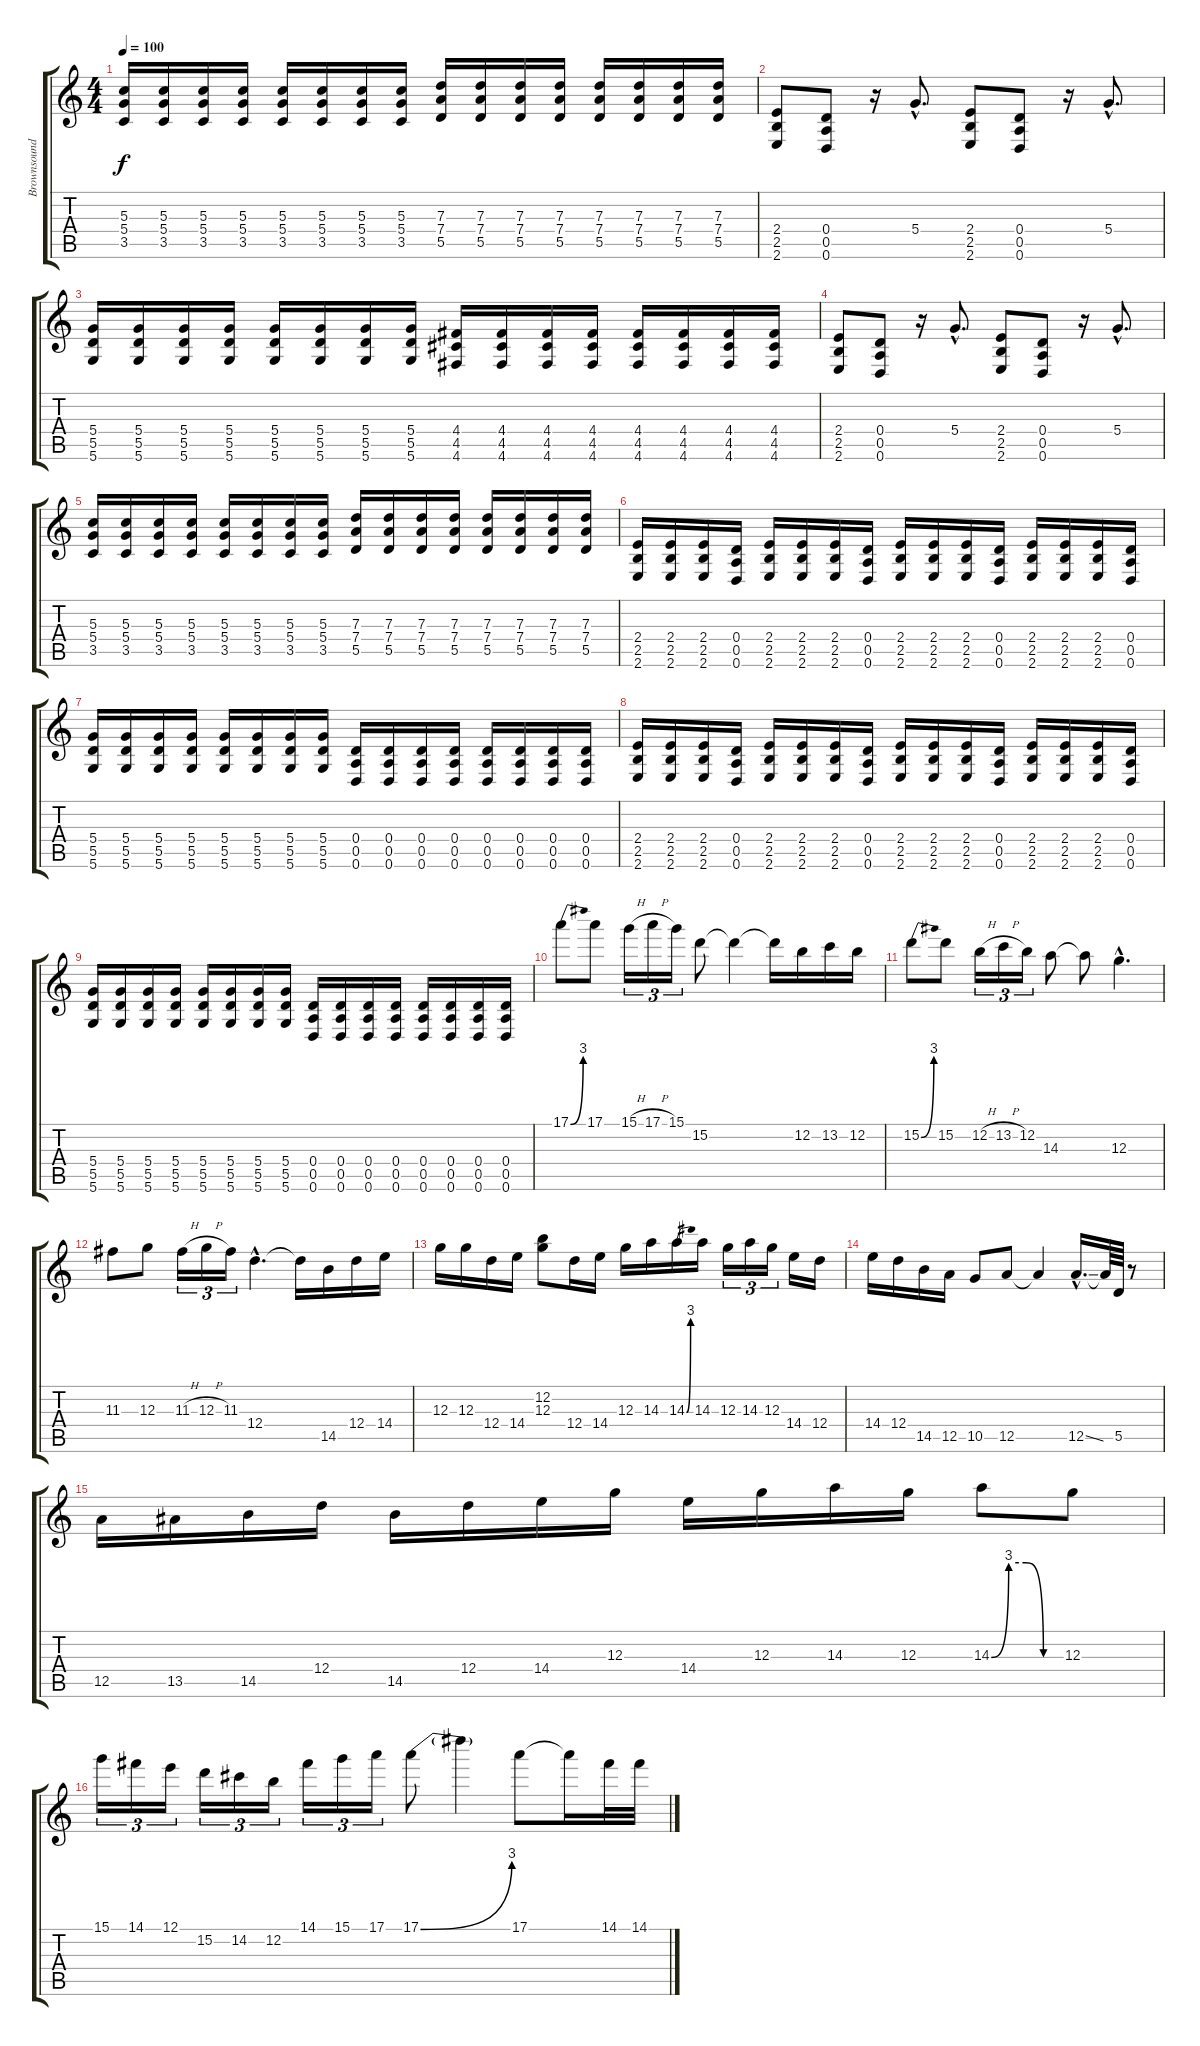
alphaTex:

\track ("Brownsound" "Brownsound") {instrument distortionguitar}
\staff {score tabs}
\tuning (E4 B3 G3 D3 A2 D2) {hide}
\ts (4 4)
\tempo 100
\clef g2
\ks c
(5.3 5.4 3.5).16{dy f} (5.3 5.4 3.5).16 (5.3 5.4 3.5).16 (5.3 5.4 3.5).16 (5.3 5.4 3.5).16 (5.3 5.4 3.5).16 (5.3 5.4 3.5).16 (5.3 5.4 3.5).16 (7.3 7.4 5.5).16 (7.3 7.4 5.5).16 (7.3 7.4 5.5).16 (7.3 7.4 5.5).16 (7.3 7.4 5.5).16 (7.3 7.4 5.5).16 (7.3 7.4 5.5).16 (7.3 7.4 5.5).16 |
(2.4 2.5 2.6).8 (0.4 0.5 0.6).8 r.16 5.4{hac}.8{d} (2.4 2.5 2.6).8 (0.4 0.5 0.6).8 r.16 5.4{hac}.8{d} |
(5.4 5.5 5.6).16 (5.4 5.5 5.6).16 (5.4 5.5 5.6).16 (5.4 5.5 5.6).16 (5.4 5.5 5.6).16 (5.4 5.5 5.6).16 (5.4 5.5 5.6).16 (5.4 5.5 5.6).16 (4.4 4.5 4.6).16 (4.4 4.5 4.6).16 (4.4 4.5 4.6).16 (4.4 4.5 4.6).16 (4.4 4.5 4.6).16 (4.4 4.5 4.6).16 (4.4 4.5 4.6).16 (4.4 4.5 4.6).16 |
(2.4 2.5 2.6).8 (0.4 0.5 0.6).8 r.16 5.4{hac}.8{d} (2.4 2.5 2.6).8 (0.4 0.5 0.6).8 r.16 5.4{hac}.8{d} |
(5.3 5.4 3.5).16 (5.3 5.4 3.5).16 (5.3 5.4 3.5).16 (5.3 5.4 3.5).16 (5.3 5.4 3.5).16 (5.3 5.4 3.5).16 (5.3 5.4 3.5).16 (5.3 5.4 3.5).16 (7.3 7.4 5.5).16 (7.3 7.4 5.5).16 (7.3 7.4 5.5).16 (7.3 7.4 5.5).16 (7.3 7.4 5.5).16 (7.3 7.4 5.5).16 (7.3 7.4 5.5).16 (7.3 7.4 5.5).16 |
(2.4 2.5 2.6).16 (2.4 2.5 2.6).16 (2.4 2.5 2.6).16 (0.4 0.5 0.6).16 (2.4 2.5 2.6).16 (2.4 2.5 2.6).16 (2.4 2.5 2.6).16 (0.4 0.5 0.6).16 (2.4 2.5 2.6).16 (2.4 2.5 2.6).16 (2.4 2.5 2.6).16 (0.4 0.5 0.6).16 (2.4 2.5 2.6).16 (2.4 2.5 2.6).16 (2.4 2.5 2.6).16 (0.4 0.5 0.6).16 |
(5.4 5.5 5.6).16 (5.4 5.5 5.6).16 (5.4 5.5 5.6).16 (5.4 5.5 5.6).16 (5.4 5.5 5.6).16 (5.4 5.5 5.6).16 (5.4 5.5 5.6).16 (5.4 5.5 5.6).16 (0.4 0.5 0.6).16 (0.4 0.5 0.6).16 (0.4 0.5 0.6).16 (0.4 0.5 0.6).16 (0.4 0.5 0.6).16 (0.4 0.5 0.6).16 (0.4 0.5 0.6).16 (0.4 0.5 0.6).16 |
(2.4 2.5 2.6).16 (2.4 2.5 2.6).16 (2.4 2.5 2.6).16 (0.4 0.5 0.6).16 (2.4 2.5 2.6).16 (2.4 2.5 2.6).16 (2.4 2.5 2.6).16 (0.4 0.5 0.6).16 (2.4 2.5 2.6).16 (2.4 2.5 2.6).16 (2.4 2.5 2.6).16 (0.4 0.5 0.6).16 (2.4 2.5 2.6).16 (2.4 2.5 2.6).16 (2.4 2.5 2.6).16 (0.4 0.5 0.6).16 |
(5.4 5.5 5.6).16 (5.4 5.5 5.6).16 (5.4 5.5 5.6).16 (5.4 5.5 5.6).16 (5.4 5.5 5.6).16 (5.4 5.5 5.6).16 (5.4 5.5 5.6).16 (5.4 5.5 5.6).16 (0.4 0.5 0.6).16 (0.4 0.5 0.6).16 (0.4 0.5 0.6).16 (0.4 0.5 0.6).16 (0.4 0.5 0.6).16 (0.4 0.5 0.6).16 (0.4 0.5 0.6).16 (0.4 0.5 0.6).16 |
17.1{be (bend 0 0 60 12)}.8 17.1.8 15.1{h}.16{tu (3 2)} 17.1{h}.16{tu (3 2)} 15.1.16{tu (3 2)} 15.2.8 15.2{t}.4 15.2{t}.16 12.2.16 13.2.16 12.2.16 |
15.2{be (bend 0 0 60 12)}.8 15.2.8 12.2{h}.16{tu (3 2)} 13.2{h}.16{tu (3 2)} 12.2.16{tu (3 2)} 14.3.8 14.3{t}.8 12.3{hac}.4{d} |
11.3.8 12.3.8 11.3{h}.16{tu (3 2)} 12.3{h}.16{tu (3 2)} 11.3.16{tu (3 2)} 12.4{hac}.4{d} 12.4{t}.16 14.5.16 12.4.16 14.4.16 |
12.3.16 12.3.16 12.4.16 14.4.16 (12.2 12.3).8 12.4.16 14.4.16 12.3.16 14.3.16 14.3{be (bend 0 0 60 12)}.16 14.3.16 12.3.16{tu (3 2)} 14.3.16{tu (3 2)} 12.3.16{tu (3 2)} 14.4.16 12.4.16 |
14.4.16 12.4.16 14.5.16 12.5.16 10.5.8 12.5.8 12.5{t}.4 12.5{ss hac}.16{d} 12.5{t}.64 5.5.64 r.8 |
12.5.16 13.5.16 14.5.16 12.4.16 14.5.16 12.4.16 14.4.16 12.3.16 14.4.16 12.3.16 14.3.16 12.3.16 14.3{be (custom 0 0 15 12 30 12 45 0 60 0)}.8 12.3.8 |
15.1.16{tu (3 2)} 14.1.16{tu (3 2)} 12.1.16{tu (3 2)} 15.2.16{tu (3 2)} 14.2.16{tu (3 2)} 12.2.16{tu (3 2)} 14.1.16{tu (3 2)} 15.1.16{tu (3 2)} 17.1.16{tu (3 2)} 17.1{be (bend 0 0 60 12)}.8 17.1{t}.4 17.1.8 17.1{t}.16 14.1.32 14.1.32
